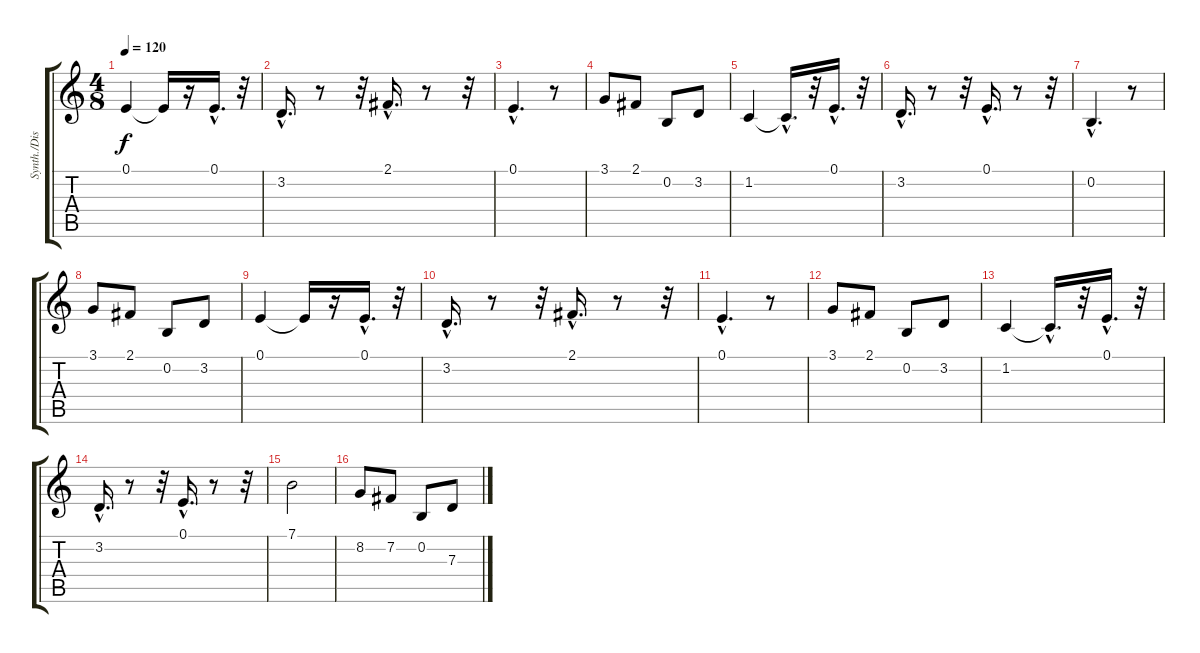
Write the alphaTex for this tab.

\track ("Synth./Dist." "Synth./Dis") {instrument lead3calliope}
\staff {score tabs}
\tuning (E4 B3 G3 D3 A2 E2) {hide}
\ts (4 8)
\tempo 120
\clef g2
\ks c
0.1.4{dy f} 0.1{t}.16 r.16 0.1{hac}.16{d} r.32 |
3.2{hac}.16{d} r.8 r.32 2.1{hac}.16{d} r.8 r.32 |
0.1{hac}.4{d} r.8 |
3.1.8 2.1.8 0.2.8 3.2.8 |
1.2.4 1.2{hac t}.16{d} r.32 0.1{hac}.16{d} r.32 |
3.2{hac}.16{d} r.8 r.32 0.1{hac}.16{d} r.8 r.32 |
0.2{hac}.4{d} r.8 |
3.1.8 2.1.8 0.2.8 3.2.8 |
0.1.4 0.1{t}.16 r.16 0.1{hac}.16{d} r.32 |
3.2{hac}.16{d} r.8 r.32 2.1{hac}.16{d} r.8 r.32 |
0.1{hac}.4{d} r.8 |
3.1.8 2.1.8 0.2.8 3.2.8 |
1.2.4 1.2{hac t}.16{d} r.32 0.1{hac}.16{d} r.32 |
3.2{hac}.16{d} r.8 r.32 0.1{hac}.16{d} r.8 r.32 |
7.1.2 |
8.2.8 7.2.8 0.2.8{balance 12} 7.3.8{balance 14}
